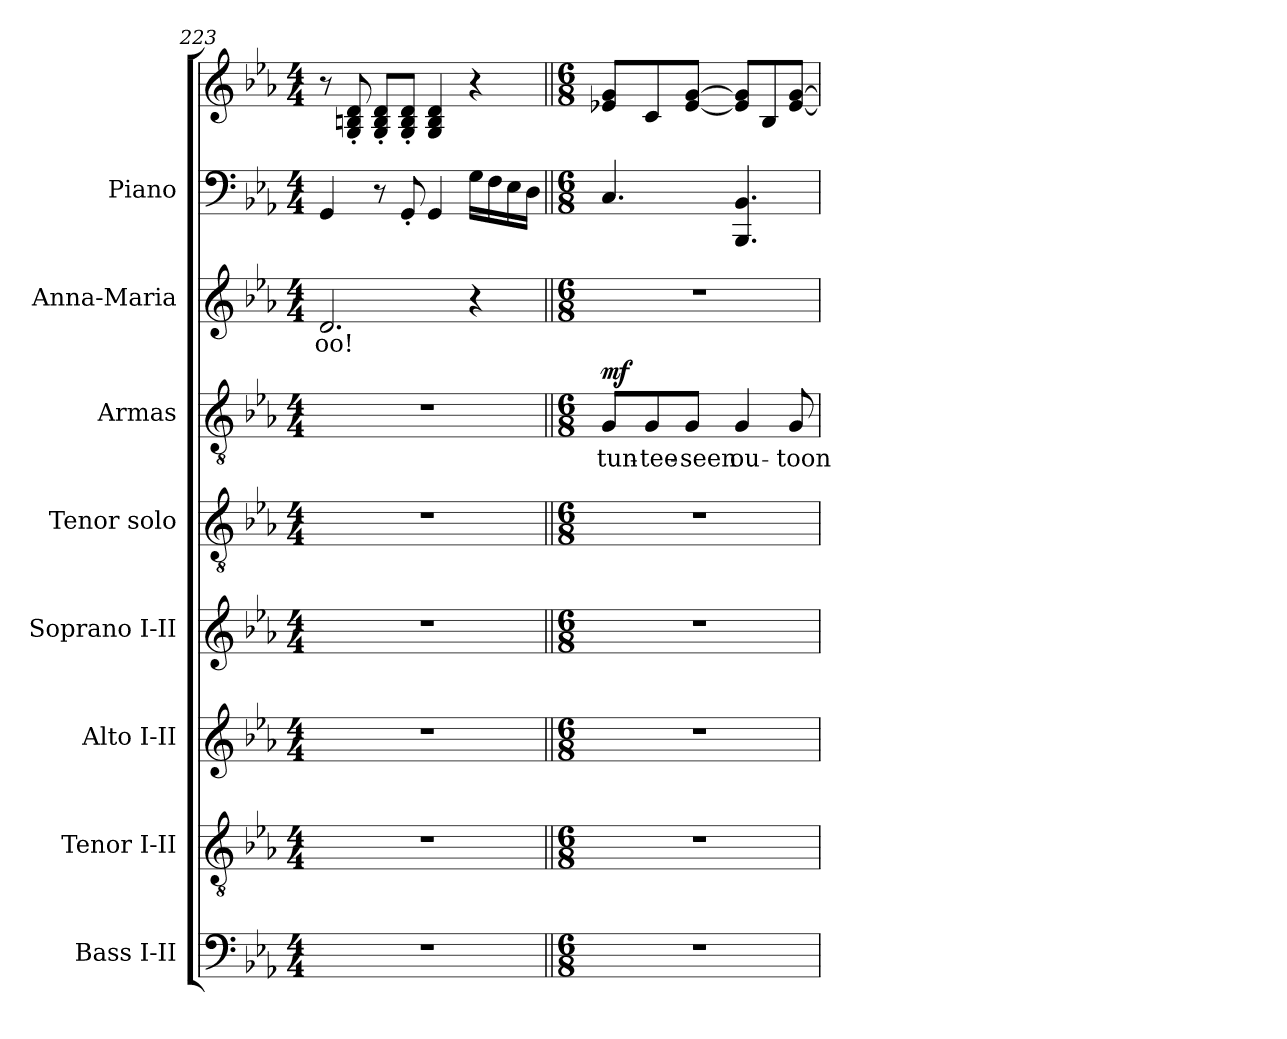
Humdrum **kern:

**kern	**kern	**kern	**kern	**kern	**kern	**text	**dynam	**kern	**text	**kern	**kern
*part8	*part7	*part6	*part5	*part4	*part3	*part3	*part3	*part2	*part2	*part1	*part1
*staff9	*staff8	*staff7	*staff6	*staff5	*staff4	*staff4	*staff4	*staff3	*staff3	*staff2	*staff1
*I"Bass I-II	*I"Tenor I-II	*I"Alto I-II	*I"Soprano I-II	*I"Tenor solo	*I"Armas	*	*	*I"Anna-Maria	*	*I"Piano	*
*I'B.	*I'T.	*I'A.	*I'S.	*I'T. Solo	*I'Armas	*	*	*I'A-M	*	*I'Pno.	*
!!LO:PB:g=z
*clefF4	*clefGv2	*clefG2	*clefG2	*clefGv2	*clefGv2	*	*	*clefG2	*	*clefF4	*clefG2
*	*ITrd7c12	*	*	*ITrd7c12	*ITrd7c12	*	*	*	*	*	*
*k[b-e-a-]	*k[b-e-a-]	*k[b-e-a-]	*k[b-e-a-]	*k[b-e-a-]	*k[b-e-a-]	*	*	*k[b-e-a-]	*	*k[b-e-a-]	*k[b-e-a-]
*E-:	*E-:	*E-:	*E-:	*E-:	*E-:	*	*	*E-:	*	*E-:	*E-:
*M4/4	*M4/4	*M4/4	*M4/4	*M4/4	*M4/4	*	*	*M4/4	*	*M4/4	*M4/4
=223	=223	=223	=223	=223	=223	=223	=223	=223	=223	=223	=223
!	!	!	!	!	!	!	!	!	!LO:LY:b:color=#000000	!	!
1r	1r	1r	1r	1r	1r	.	.	2.di/	oo!	4GGi/	8r
.	.	.	.	.	.	.	.	.	.	.	8Gi/' 8Bni' 8di'
.	.	.	.	.	.	.	.	.	.	8r	8Gi/' 8Bi' 8di'L
.	.	.	.	.	.	.	.	.	.	8GG'i/	8Gi/' 8Bi' 8di'J
.	.	.	.	.	.	.	.	.	.	4GGi/	4Gi/ 4Bi 4di
.	.	.	.	.	.	.	.	4r	.	16Gi\LL	4r
.	.	.	.	.	.	.	.	.	.	16Fi\	.
.	.	.	.	.	.	.	.	.	.	16E-i\	.
.	.	.	.	.	.	.	.	.	.	16Di\JJ	.
=224||	=224||	=224||	=224||	=224||	=224||	=224||	=224||	=224||	=224||	=224||	=224||
*k[]	*k[]	*k[]	*k[]	*k[]	*k[]	*	*	*k[]	*	*k[]	*k[]
*C:	*C:	*C:	*C:	*C:	*C:	*	*	*C:	*	*C:	*C:
*M6/8	*M6/8	*M6/8	*M6/8	*M6/8	*M6/8	*	*	*M6/8	*	*M6/8	*M6/8
!LO:N:vis=1	!LO:N:vis=1	!LO:N:vis=1	!LO:N:vis=1	!LO:N:vis=1	!	!	!	!	!	!	!
*	*	*	*	*	*	*	*	*	*	*	*MM96
!	!	!	!	!	!	!LO:LY:b:color=#000000	!	!LO:N:vis=1	!	!	!
2.r	2.r	2.r	2.r	2.r	8GGi/L	tun-	mf	2.r	.	4.Ci/	8e-Xi/ 8giL
!	!	!	!	!	!	!LO:LY:b:color=#000000	!	!	!	!	!
.	.	.	.	.	8GGi/	-tee-	.	.	.	.	8ci/
!	!	!	!	!	!	!LO:LY:b:color=#000000	!	!	!	!	!
.	.	.	.	.	8GGi/J	-seen	.	.	.	.	[<8e-i/ [>8giJ
!	!	!	!	!	!	!LO:LY:b:color=#000000	!	!	!	!	!
.	.	.	.	.	4GGi/	ou-	.	.	.	4.BBBi/ 4.BBi	8e-i/] 8gi]L
.	.	.	.	.	.	.	.	.	.	.	8Bi/
!	!	!	!	!	!	!LO:LY:b:color=#000000	!	!	!	!	!
.	.	.	.	.	8GGi/	-toon	.	.	.	.	[<8e-i/ [>8giJ
=	=	=	=	=	=	=	=	=	=	=	=
*-	*-	*-	*-	*-	*-	*-	*-	*-	*-	*-	*-
